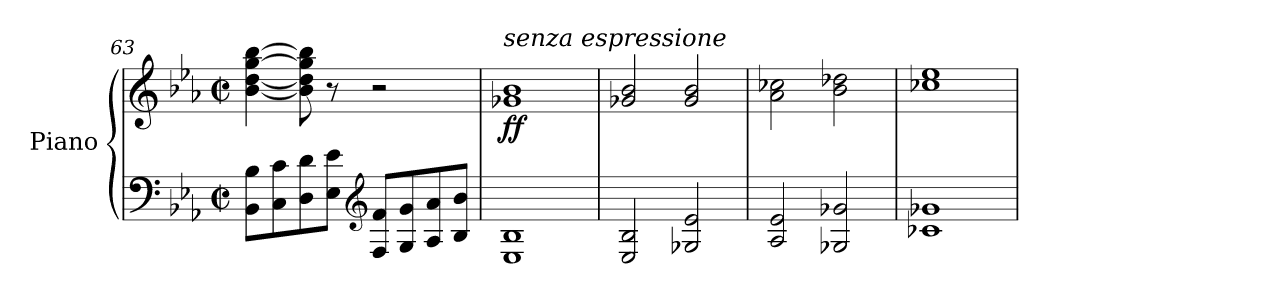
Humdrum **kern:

**kern	**kern	**dynam
*part1	*part1	*part1
*staff2	*staff1	*staff1/2
*I"Piano	*	*
*I'Pno.	*	*
*clefF4	*clefG2	*
*k[b-e-a-]	*k[b-e-a-]	*
*M2/2	*M2/2	*
*met(c|)	*met(c|)	*
=63	=63	=63
8BB-\ 8B-\L	[4b-\ [4dd\ [4gg\ [4bb-\	.
8C\ 8c\	.	.
8D\ 8d\	8b-\] 8dd\] 8gg\] 8bb-\]	.
8E-\ 8e-\J	8r	.
*clefG2	*	*
8F/ 8f/L	2r	.
8G/ 8g/	.	.
8A-/ 8a-/	.	.
8B-/ 8b-/J	.	.
!!LO:PB:g=z
=64	=64	=64
!	!LO:TX:a:i:t=senza espressione	!
!	!	!LO:DY:b
1E- 1B-	1g-X 1b-	ff
=65	=65	=65
2E-/ 2B-/	2g-X/ 2b-/	.
2G-X/ 2e-/	2g-/ 2b-/	.
=66	=66	=66
2A-/ 2e-/	2a-\ 2cc-X\	.
2G-X/ 2g-X/	2b-\ 2dd-X\	.
=67	=67	=67
1c-X 1g-X	1cc-X 1ee-	.
=	=	=
*-	*-	*-
